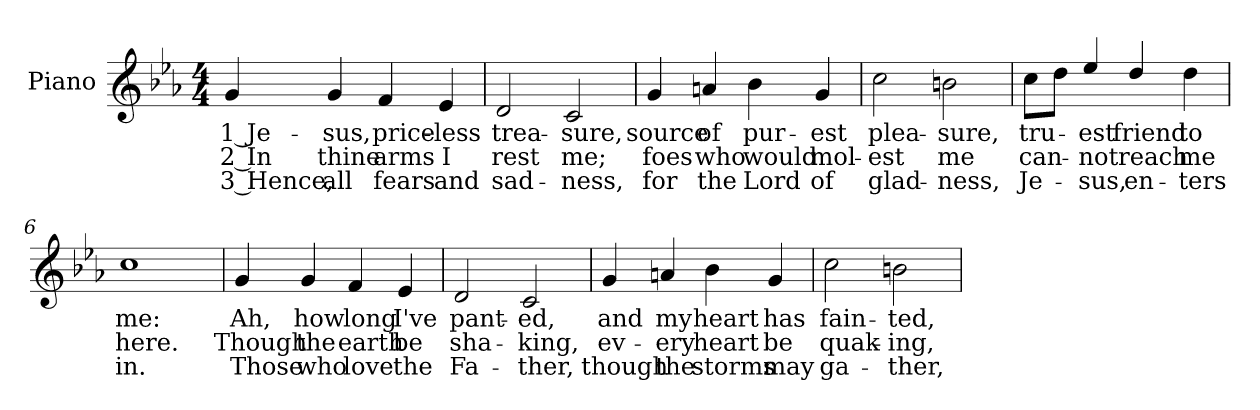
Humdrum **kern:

**kern	**text	**text	**text
*part1	*part1	*part1	*part1
*staff1	*staff1	*staff1	*staff1
*I"Piano	*	*	*
*I'Pno.	*	*	*
!!LO:PB:g=z
*clefG2	*	*	*
*k[b-e-a-]	*	*	*
*E-:	*	*	*
*M4/4	*	*	*
=1	=1	=1	=1
!	!LO:LY:b:color=#000000	!LO:LY:b:color=#000000	!LO:LY:b:color=#000000
4gi/	1 Je-	2 In	3 Hence,
!	!LO:LY:b:color=#000000	!LO:LY:b:color=#000000	!LO:LY:b:color=#000000
4gi/	-sus,	thine	all
!	!LO:LY:b:color=#000000	!LO:LY:b:color=#000000	!LO:LY:b:color=#000000
4fi/	price-	arms	fears
!	!LO:LY:b:color=#000000	!LO:LY:b:color=#000000	!LO:LY:b:color=#000000
4e-i/	-less	I	and
=2	=2	=2	=2
!	!LO:LY:b:color=#000000	!LO:LY:b:color=#000000	!LO:LY:b:color=#000000
2di/	trea-	rest	sad-
!	!LO:LY:b:color=#000000	!LO:LY:b:color=#000000	!LO:LY:b:color=#000000
2ci/	-sure,	me;	-ness,
=3	=3	=3	=3
!	!LO:LY:b:color=#000000	!LO:LY:b:color=#000000	!LO:LY:b:color=#000000
4gi/	source	foes	for
!	!LO:LY:b:color=#000000	!LO:LY:b:color=#000000	!LO:LY:b:color=#000000
4ani/	of	who	the
!	!LO:LY:b:color=#000000	!LO:LY:b:color=#000000	!LO:LY:b:color=#000000
4b-i\	pur-	would	Lord
!	!LO:LY:b:color=#000000	!LO:LY:b:color=#000000	!LO:LY:b:color=#000000
4gi/	-est	mol-	of
=4	=4	=4	=4
!	!LO:LY:b:color=#000000	!LO:LY:b:color=#000000	!LO:LY:b:color=#000000
2cci\	plea-	-est	glad-
!	!LO:LY:b:color=#000000	!LO:LY:b:color=#000000	!LO:LY:b:color=#000000
2bni\	-sure,	me	-ness,
!!LO:LB:g=z
=5	=5	=5	=5
!	!LO:LY:b:color=#000000	!LO:LY:b:color=#000000	!LO:LY:b:color=#000000
8cci\L	tru-	can-	Je-
8ddi\J	.	.	.
!	!LO:LY:b:color=#000000	!LO:LY:b:color=#000000	!LO:LY:b:color=#000000
4ee-i/	-est	-not	-sus,
!	!LO:LY:b:color=#000000	!LO:LY:b:color=#000000	!LO:LY:b:color=#000000
4ddi/	friend	reach	en-
!	!LO:LY:b:color=#000000	!LO:LY:b:color=#000000	!LO:LY:b:color=#000000
4ddi\	to	me	-ters
=6	=6	=6	=6
!	!LO:LY:b:color=#000000	!LO:LY:b:color=#000000	!LO:LY:b:color=#000000
1cci	me:	here.	in.
=7	=7	=7	=7
!	!LO:LY:b:color=#000000	!LO:LY:b:color=#000000	!LO:LY:b:color=#000000
4gi/	Ah,	Though	Those
!	!LO:LY:b:color=#000000	!LO:LY:b:color=#000000	!LO:LY:b:color=#000000
4gi/	how	the	who
!	!LO:LY:b:color=#000000	!LO:LY:b:color=#000000	!LO:LY:b:color=#000000
4fi/	long	earth	love
!	!LO:LY:b:color=#000000	!LO:LY:b:color=#000000	!LO:LY:b:color=#000000
4e-i/	I've	be	the
=8	=8	=8	=8
!	!LO:LY:b:color=#000000	!LO:LY:b:color=#000000	!LO:LY:b:color=#000000
2di/	pant-	sha-	Fa-
!	!LO:LY:b:color=#000000	!LO:LY:b:color=#000000	!LO:LY:b:color=#000000
2ci/	-ed,	-king,	-ther,
!!LO:LB:g=z
=9	=9	=9	=9
!	!LO:LY:b:color=#000000	!LO:LY:b:color=#000000	!LO:LY:b:color=#000000
4gi/	and	ev-	though
!	!LO:LY:b:color=#000000	!LO:LY:b:color=#000000	!LO:LY:b:color=#000000
4ani/	my	-ery	the
!	!LO:LY:b:color=#000000	!LO:LY:b:color=#000000	!LO:LY:b:color=#000000
4b-i\	heart	heart	storms
!	!LO:LY:b:color=#000000	!LO:LY:b:color=#000000	!LO:LY:b:color=#000000
4gi/	has	be	may
=10	=10	=10	=10
!	!LO:LY:b:color=#000000	!LO:LY:b:color=#000000	!LO:LY:b:color=#000000
2cci\	fain-	quak-	ga-
!	!LO:LY:b:color=#000000	!LO:LY:b:color=#000000	!LO:LY:b:color=#000000
2bni\	-ted,	-ing,	-ther,
=	=	=	=
*-	*-	*-	*-
